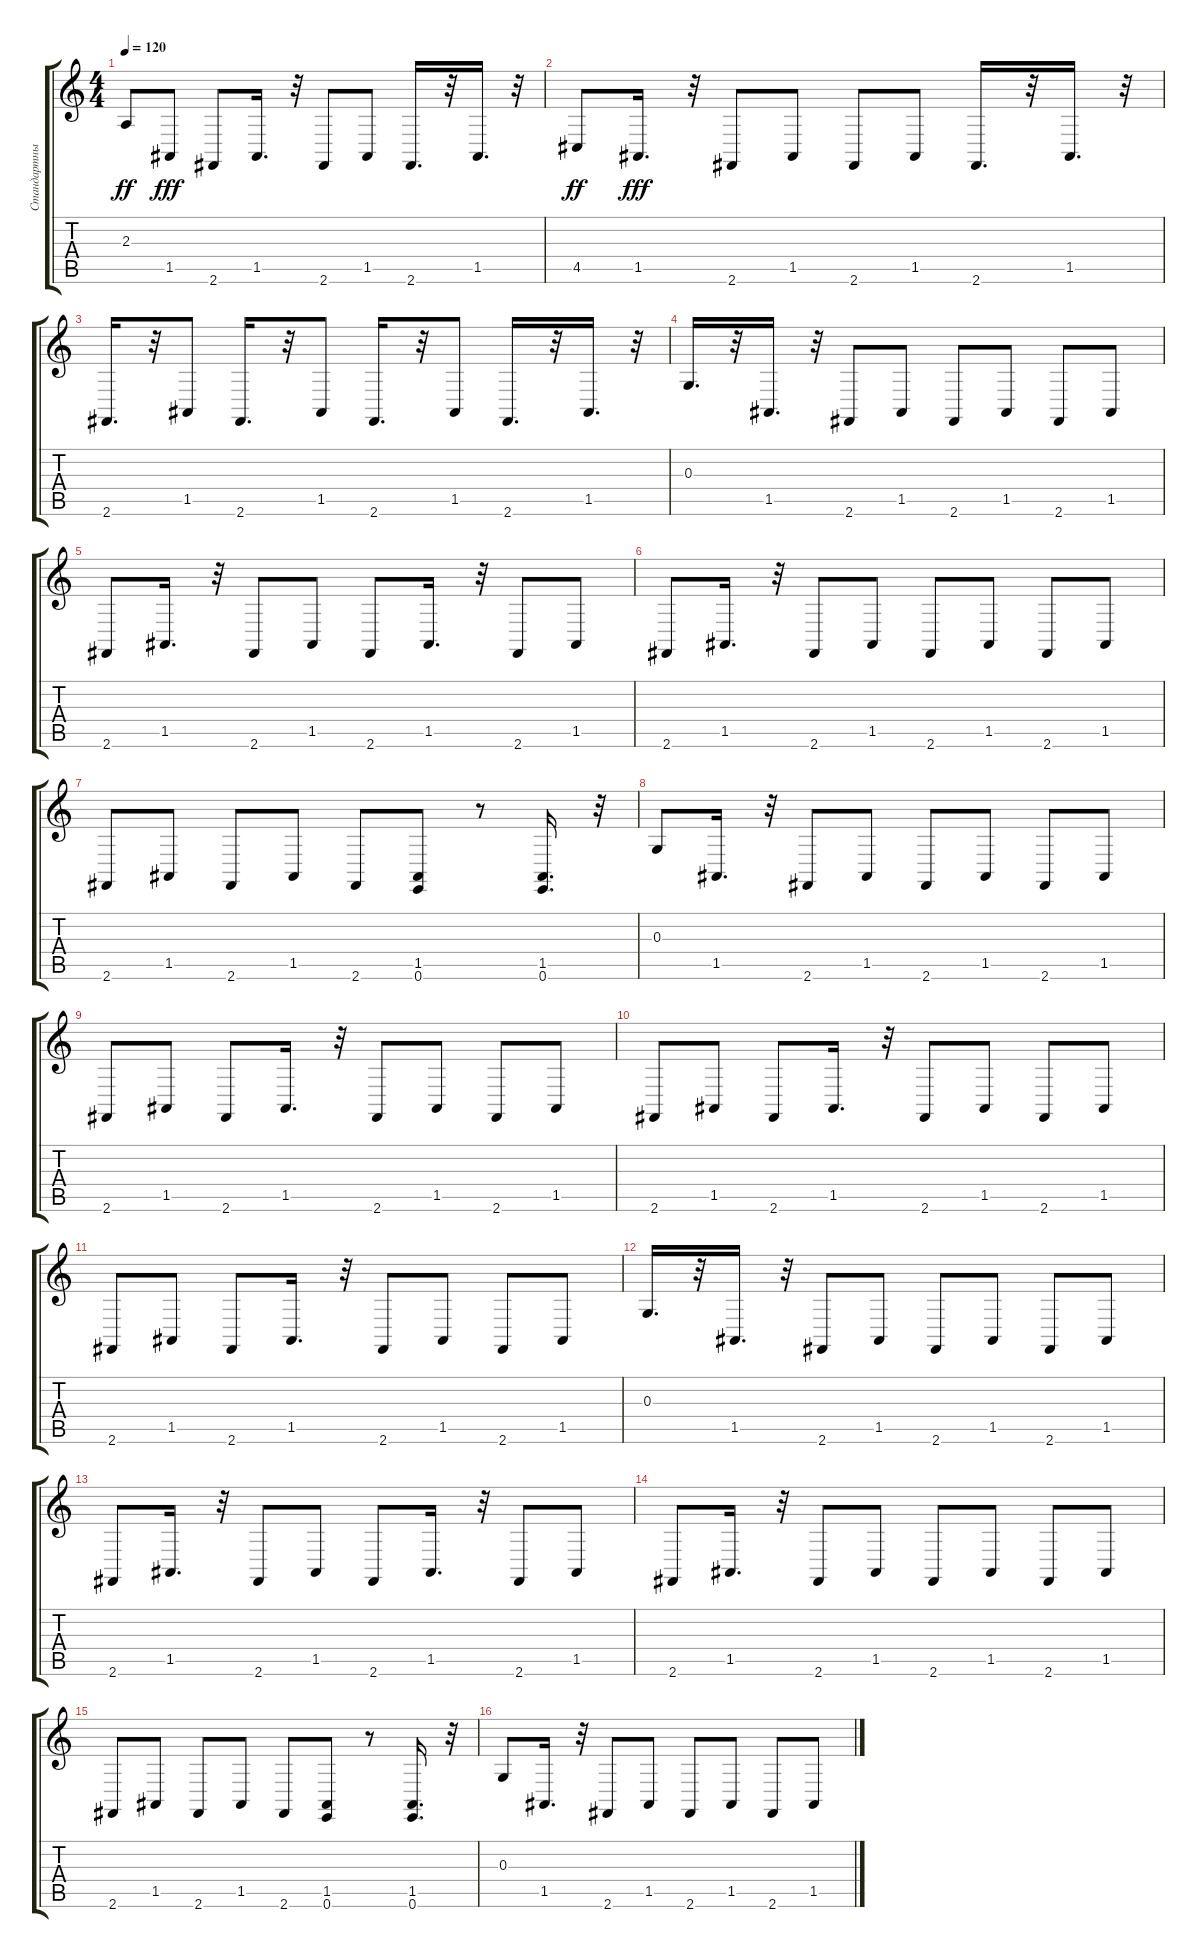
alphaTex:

\track ("Стандартный Набор" "Стандартны") {instrument synthdrum}
\staff {score tabs}
\tuning (E4 B3 G3 D3 A2 E2) {hide}
\ts (4 4)
\tempo 120
\clef g2
\ks c
2.3.8{dy ff} 1.5.8{dy fff} 2.6.8 1.5.16{d} r.32 2.6.8 1.5.8 2.6.16{d} r.32 1.5.16{d} r.32 |
4.5.8{dy ff} 1.5.16{d dy fff} r.32 2.6.8 1.5.8 2.6.8 1.5.8 2.6.16{d} r.32 1.5.16{d} r.32 |
2.6.16{d} r.32 1.5.8 2.6.16{d} r.32 1.5.8 2.6.16{d} r.32 1.5.8 2.6.16{d} r.32 1.5.16{d} r.32 |
0.3.16{d} r.32 1.5.16{d} r.32 2.6.8 1.5.8 2.6.8 1.5.8 2.6.8 1.5.8 |
2.6.8 1.5.16{d} r.32 2.6.8 1.5.8 2.6.8 1.5.16{d} r.32 2.6.8 1.5.8 |
2.6.8 1.5.16{d} r.32 2.6.8 1.5.8 2.6.8 1.5.8 2.6.8 1.5.8 |
2.6.8 1.5.8 2.6.8 1.5.8 2.6.8 (1.5 0.6).8 r.8 (1.5 0.6).16{d} r.32 |
0.3.8 1.5.16{d} r.32 2.6.8 1.5.8 2.6.8 1.5.8 2.6.8 1.5.8 |
2.6.8 1.5.8 2.6.8 1.5.16{d} r.32 2.6.8 1.5.8 2.6.8 1.5.8 |
2.6.8 1.5.8 2.6.8 1.5.16{d} r.32 2.6.8 1.5.8 2.6.8 1.5.8 |
2.6.8 1.5.8 2.6.8 1.5.16{d} r.32 2.6.8 1.5.8 2.6.8 1.5.8 |
0.3.16{d} r.32 1.5.16{d} r.32 2.6.8 1.5.8 2.6.8 1.5.8 2.6.8 1.5.8 |
2.6.8 1.5.16{d} r.32 2.6.8 1.5.8 2.6.8 1.5.16{d} r.32 2.6.8 1.5.8 |
2.6.8 1.5.16{d} r.32 2.6.8 1.5.8 2.6.8 1.5.8 2.6.8 1.5.8 |
2.6.8 1.5.8 2.6.8 1.5.8 2.6.8 (1.5 0.6).8 r.8 (1.5 0.6).16{d} r.32 |
0.3.8 1.5.16{d} r.32 2.6.8 1.5.8 2.6.8 1.5.8 2.6.8 1.5.8
